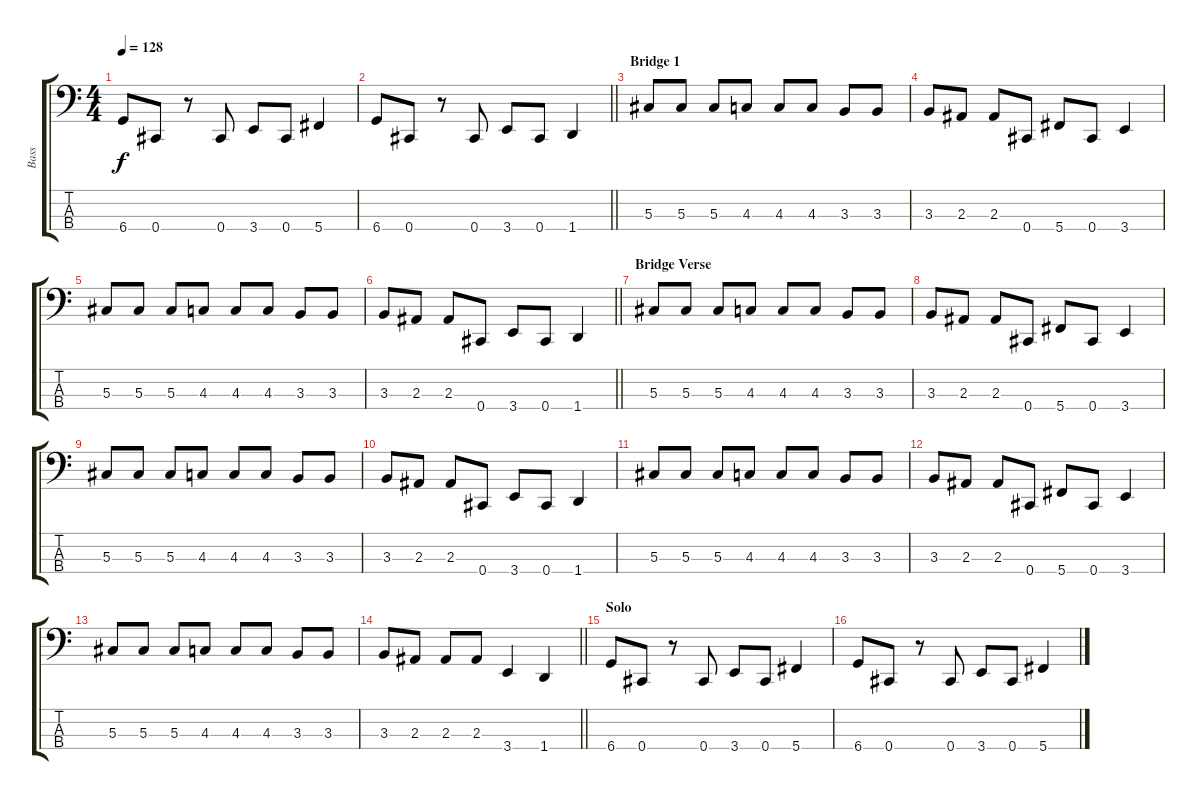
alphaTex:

\track ("Bass" "Bass") {instrument electricbassfinger}
\staff {score tabs}
\tuning (Gb2 Db2 Ab1 Db1) {hide}
\ts (4 4)
\tempo 128
\clef f4
\ks c
6.4.8{dy f} 0.4.8 r.8 0.4.8 3.4.8 0.4.8 5.4.4 |
\barLineRight lightlight
6.4.8 0.4.8 r.8 0.4.8 3.4.8 0.4.8 1.4.4 |
\section ("" "Bridge 1")
5.3.8 5.3.8 5.3.8 4.3.8 4.3.8 4.3.8 3.3.8 3.3.8 |
3.3.8 2.3.8 2.3.8 0.4.8 5.4.8 0.4.8 3.4.4 |
5.3.8 5.3.8 5.3.8 4.3.8 4.3.8 4.3.8 3.3.8 3.3.8 |
\barLineRight lightlight
3.3.8 2.3.8 2.3.8 0.4.8 3.4.8 0.4.8 1.4.4 |
\section ("" "Bridge Verse")
5.3.8 5.3.8 5.3.8 4.3.8 4.3.8 4.3.8 3.3.8 3.3.8 |
3.3.8 2.3.8 2.3.8 0.4.8 5.4.8 0.4.8 3.4.4 |
5.3.8 5.3.8 5.3.8 4.3.8 4.3.8 4.3.8 3.3.8 3.3.8 |
3.3.8 2.3.8 2.3.8 0.4.8 3.4.8 0.4.8 1.4.4 |
5.3.8 5.3.8 5.3.8 4.3.8 4.3.8 4.3.8 3.3.8 3.3.8 |
3.3.8 2.3.8 2.3.8 0.4.8 5.4.8 0.4.8 3.4.4 |
5.3.8 5.3.8 5.3.8 4.3.8 4.3.8 4.3.8 3.3.8 3.3.8 |
\barLineRight lightlight
3.3.8 2.3.8 2.3.8 2.3.8 3.4.4 1.4.4 |
\section ("" "Solo")
6.4.8 0.4.8 r.8 0.4.8 3.4.8 0.4.8 5.4.4 |
6.4.8 0.4.8 r.8 0.4.8 3.4.8 0.4.8 5.4.4
